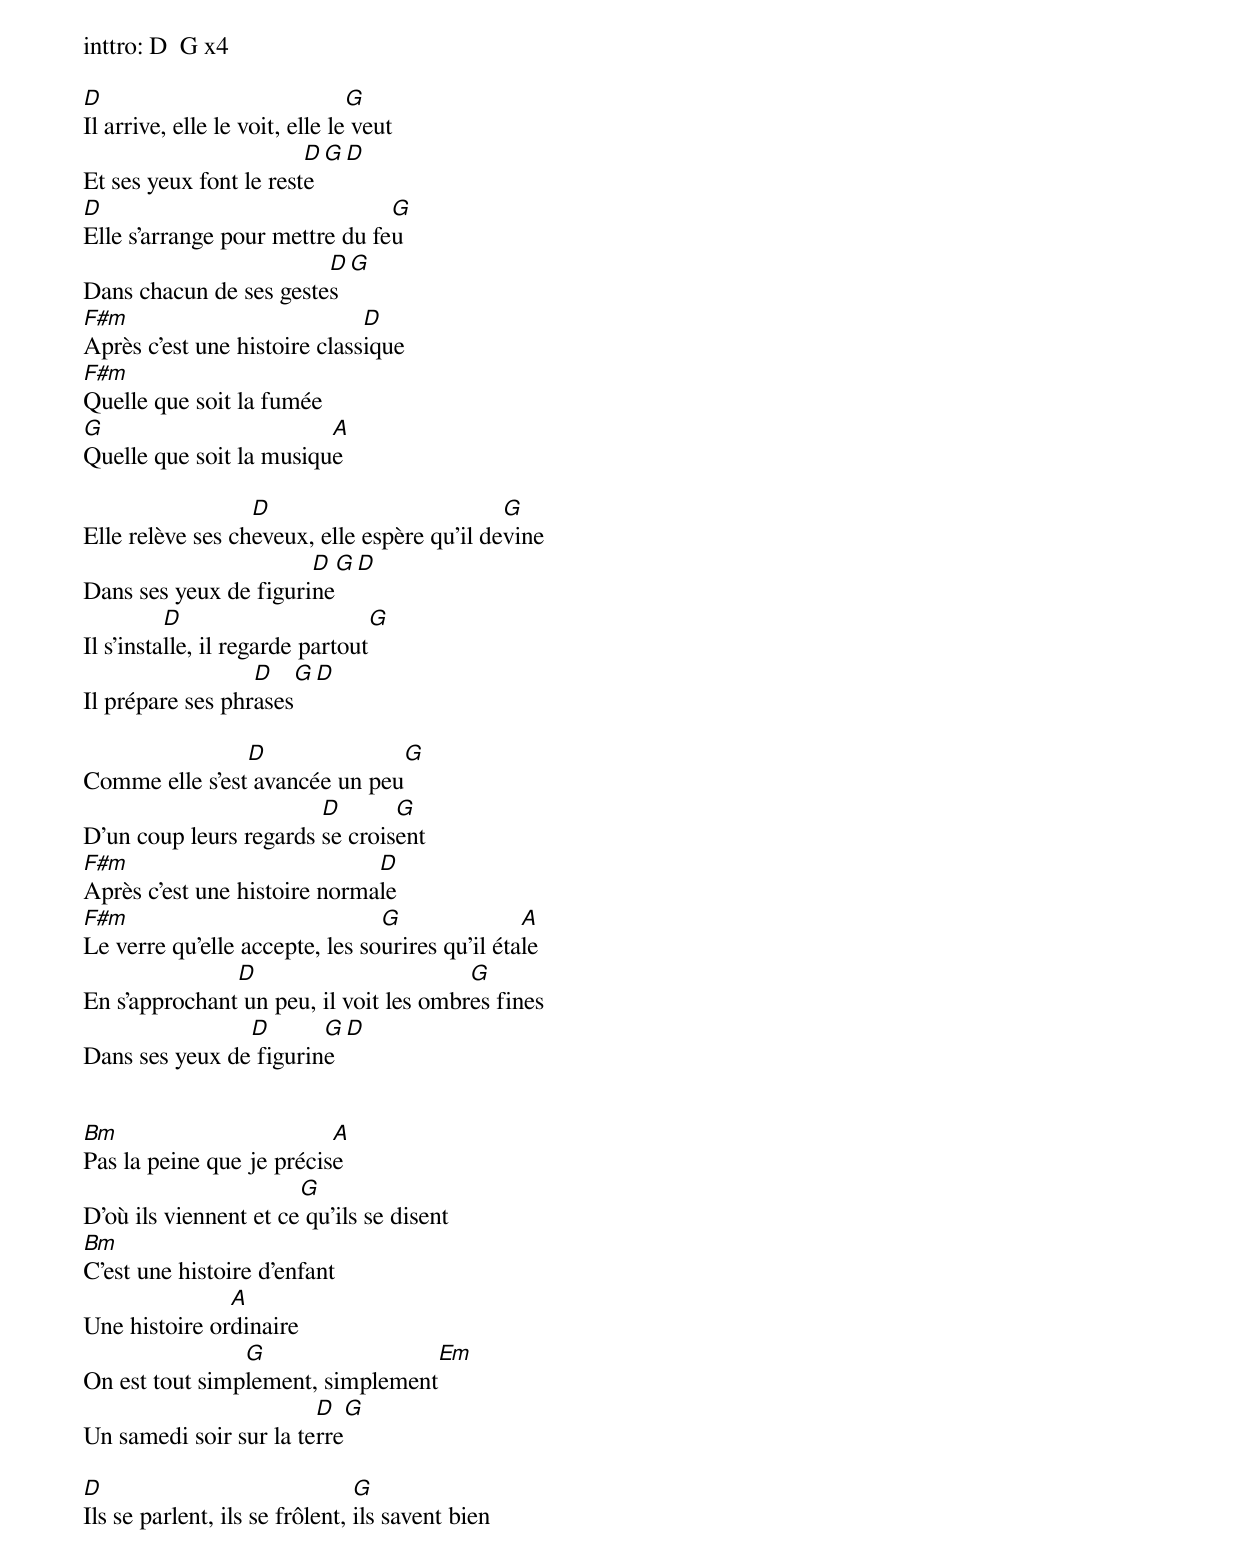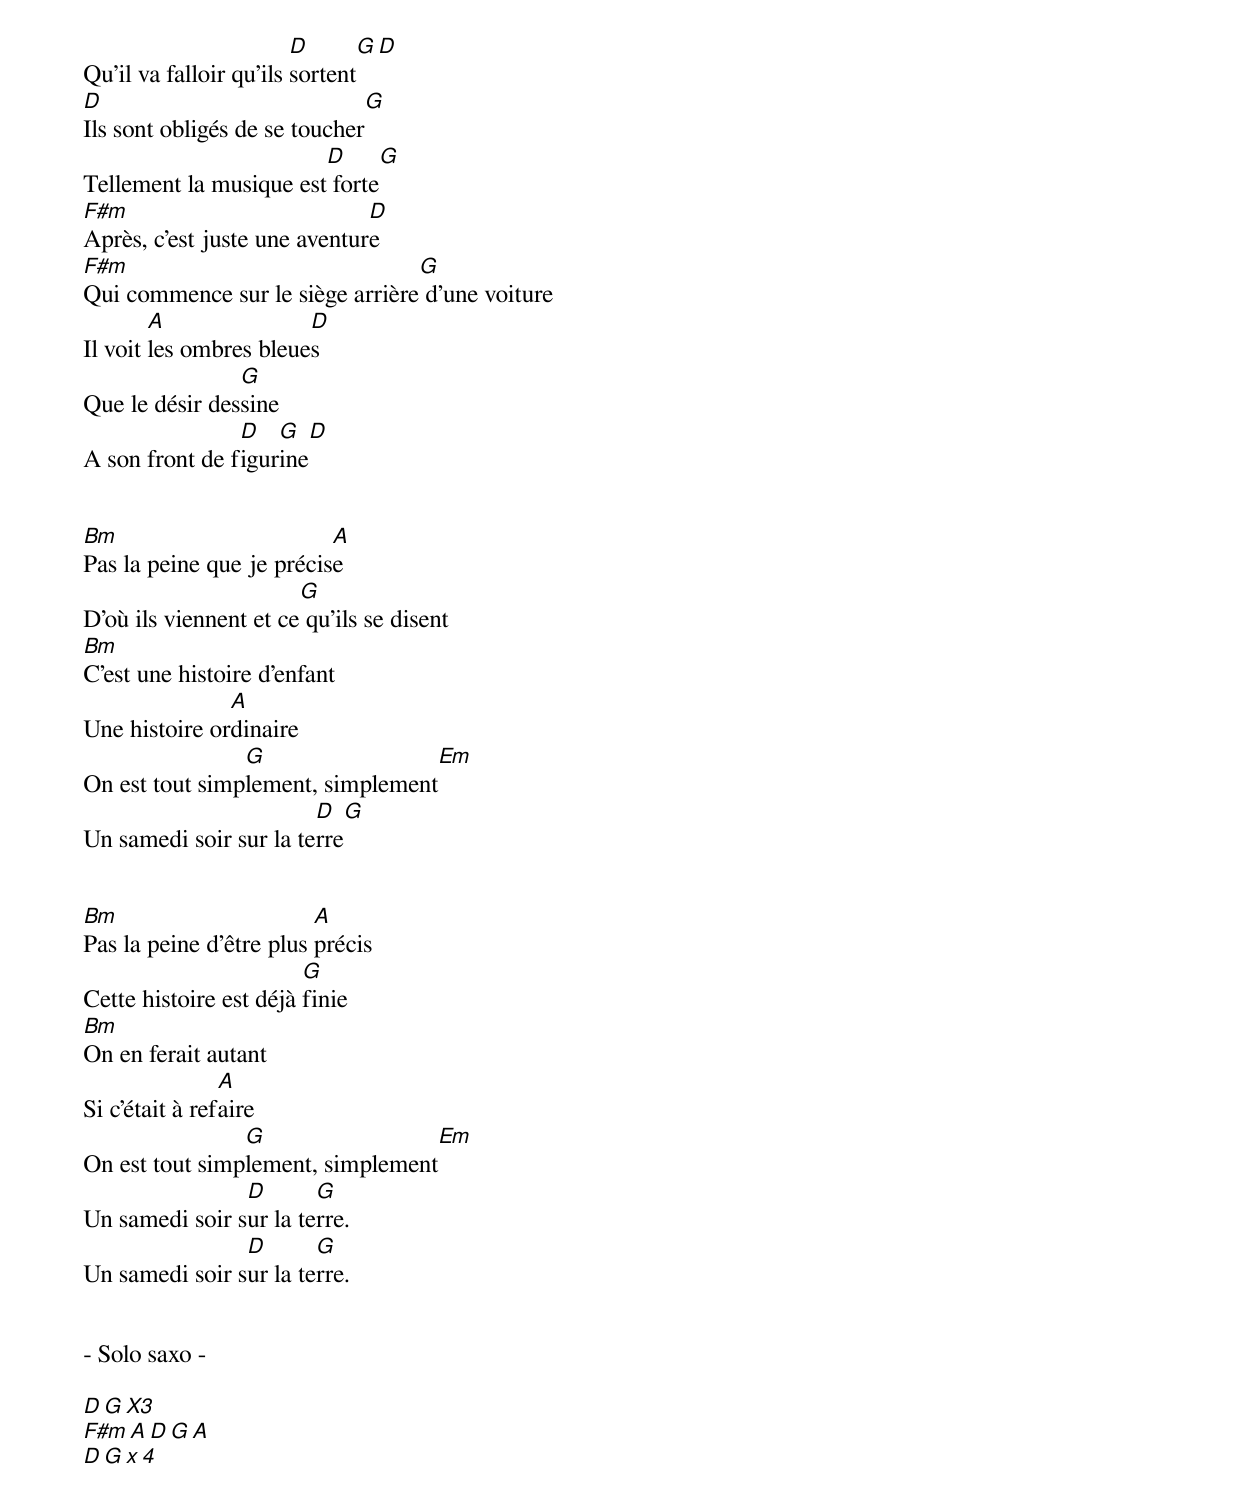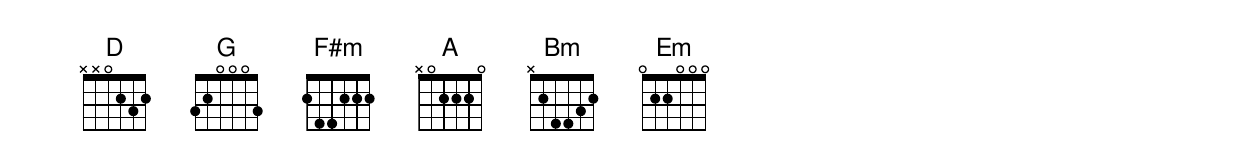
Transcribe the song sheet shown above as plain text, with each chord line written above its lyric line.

inttro: D  G x4

D                               G
Il arrive, elle le voit, elle le veut
                        D  G  D
Et ses yeux font le reste
D                               G
Elle s'arrange pour mettre du feu
                        D  G
Dans chacun de ses gestes
F#m                           D
Après c'est une histoire classique
F#m
Quelle que soit la fumée
G                        A
Quelle que soit la musique

                  D                          G
Elle relève ses cheveux, elle espère qu'il devine
                       D  G  D
Dans ses yeux de figurine
          D                      G
Il s'installe, il regarde partout
                  D   G   D
Il prépare ses phrases

                D               G
Comme elle s'est avancée un peu
                        D       G
D'un coup leurs regards se croisent
F#m                           D
Après c'est une histoire normale
F#m                             G               A
Le verre qu'elle accepte, les sourires qu'il étale
               D                        G
En s'approchant un peu, il voit les ombres fines
                D       G   D
Dans ses yeux de figurine


Bm                        A
Pas la peine que je précise
                       G
D'où ils viennent et ce qu'ils se disent
Bm
C'est une histoire d'enfant
               A
Une histoire ordinaire
                G                 Em
On est tout simplement, simplement
                        D       G
Un samedi soir sur la terre

D                               G
Ils se parlent, ils se frôlent, ils savent bien
                        D       G       D
Qu'il va falloir qu'ils sortent
D                               G
Ils sont obligés de se toucher
                        D       G
Tellement la musique est forte
F#m                           D
Après, c'est juste une aventure
F#m                              G
Qui commence sur le siège arrière d'une voiture
        A               D
Il voit les ombres bleues
                G
Que le désir dessine
                D   G   D
A son front de figurine


Bm                        A
Pas la peine que je précise
                       G
D'où ils viennent et ce qu'ils se disent
Bm
C'est une histoire d'enfant
               A
Une histoire ordinaire
                G                 Em
On est tout simplement, simplement
                        D       G
Un samedi soir sur la terre


Bm                       A
Pas la peine d'être plus précis
                        G
Cette histoire est déjà finie
Bm
On en ferait autant
                A
Si c'était à refaire
                G                 Em
On est tout simplement, simplement
                D       G
Un samedi soir sur la terre.
                D       G
Un samedi soir sur la terre.


- Solo saxo -

D G X3
F#m A  D  G  A
D  G x 4
